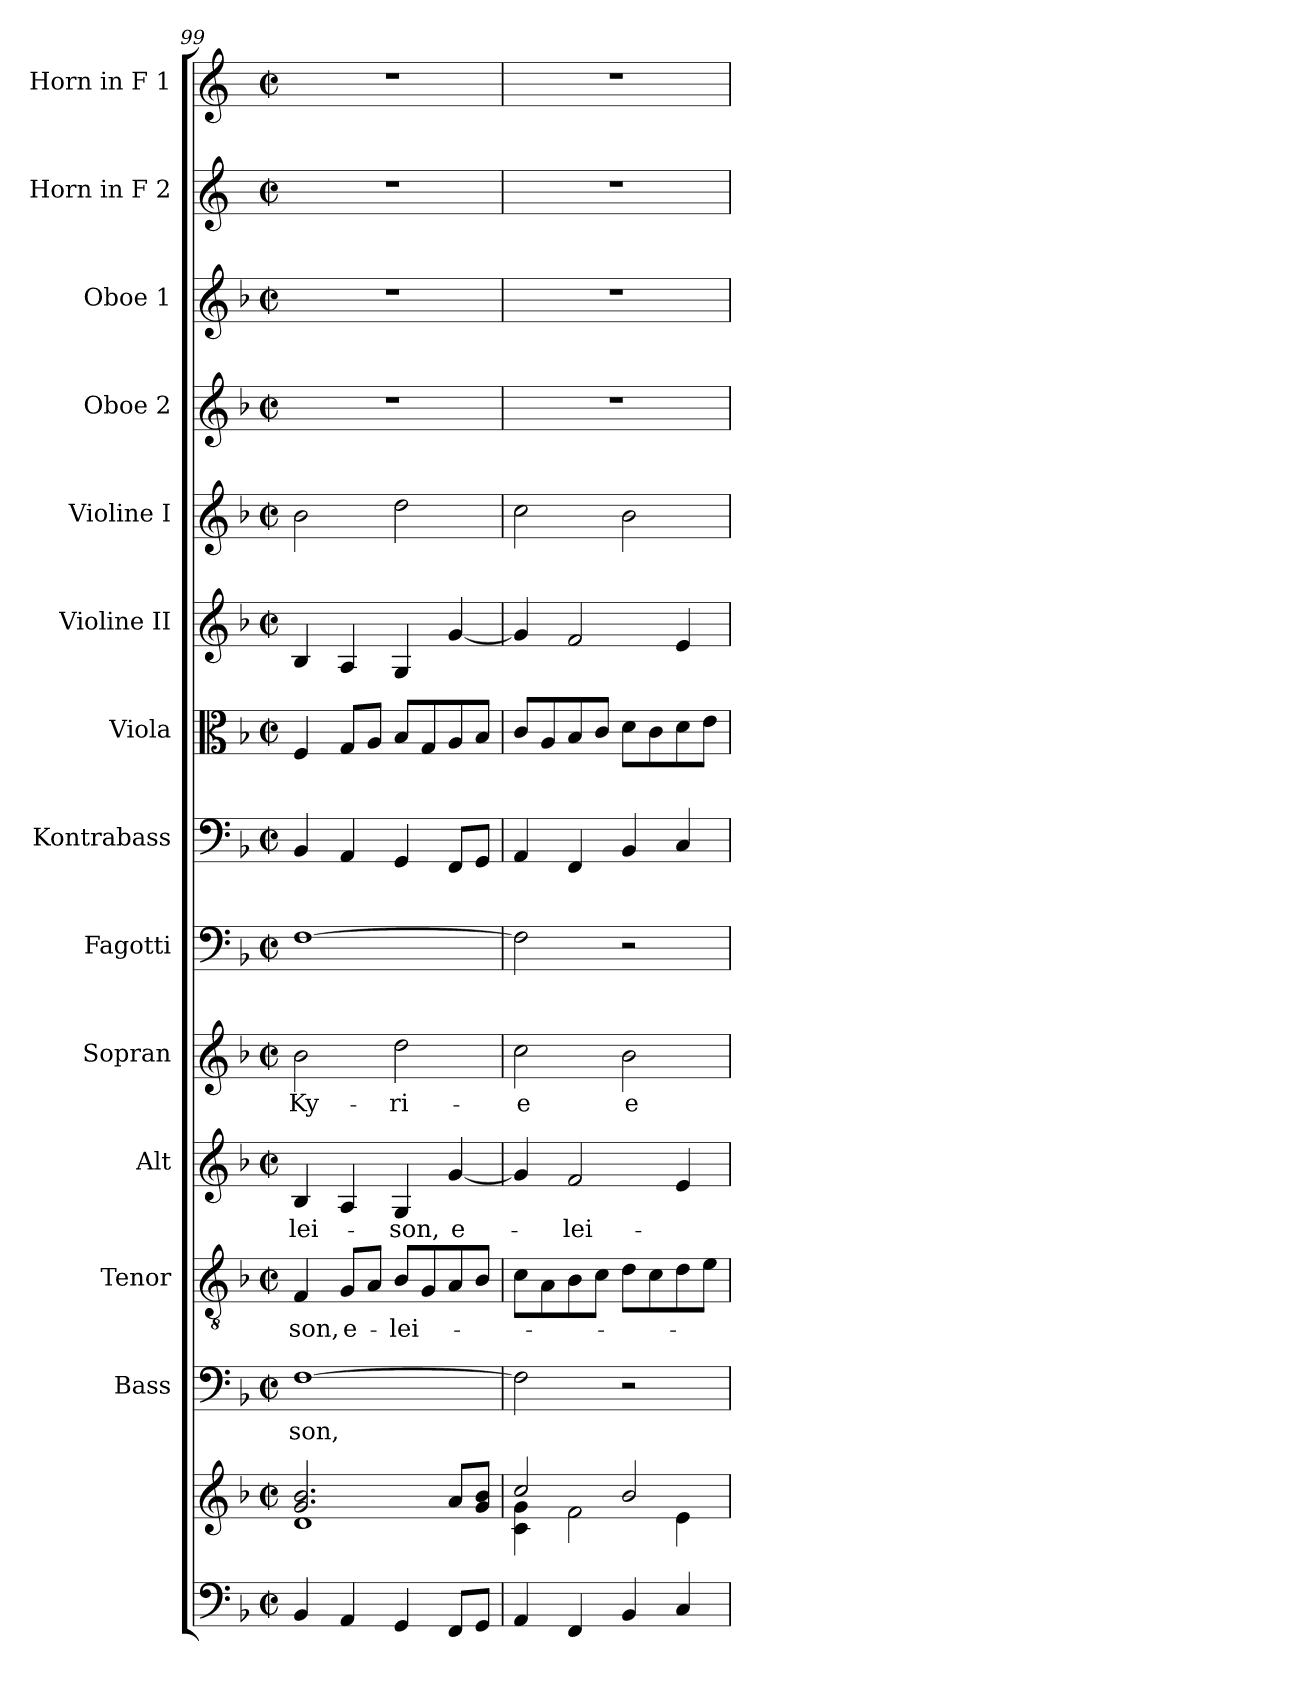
**kern	**kern	**kern	**text	**kern	**text	**kern	**text	**kern	**text	**kern	**kern	**kern	**kern	**kern	**kern	**kern	**kern	**kern
*part14	*part14	*part13	*part13	*part12	*part12	*part11	*part11	*part10	*part10	*part9	*part8	*part7	*part6	*part5	*part4	*part3	*part2	*part1
*staff15	*staff14	*staff13	*staff13	*staff12	*staff12	*staff11	*staff11	*staff10	*staff10	*staff9	*staff8	*staff7	*staff6	*staff5	*staff4	*staff3	*staff2	*staff1
*	*	*I"Bass	*	*I"Tenor	*	*I"Alt	*	*I"Sopran	*	*I"Fagotti	*I"Kontrabass	*I"Viola	*I"Violine II	*I"Violine I	*I"Oboe 2	*I"Oboe 1	*I"Horn in F 2	*I"Horn in F 1
*	*	*I'B.	*	*I'T.	*	*I'A.	*	*I'S.	*	*I'Fg.	*I'Kb.	*I'Vla.	*I'Vl. II	*I'Vl. I	*I'Ob. 2	*I'Ob. 1	*	*
*clefF4	*clefG2	*clefF4	*	*clefGv2	*	*clefG2	*	*clefG2	*	*clefF4	*clefF4	*clefC3	*clefG2	*clefG2	*clefG2	*clefG2	*clefG2	*clefG2
*	*	*	*	*	*	*	*	*	*	*	*ITrd7c12	*	*	*	*	*	*ITrd4c7	*ITrd4c7
*k[b-]	*k[b-]	*k[b-]	*	*k[b-]	*	*k[b-]	*	*k[b-]	*	*k[b-]	*k[b-]	*k[b-]	*k[b-]	*k[b-]	*k[b-]	*k[b-]	*k[b-]	*k[b-]
*F:	*F:	*F:	*	*F:	*	*F:	*	*F:	*	*F:	*F:	*F:	*F:	*F:	*F:	*F:	*F:	*F:
*M2/2	*M2/2	*M2/2	*	*M2/2	*	*M2/2	*	*M2/2	*	*M2/2	*M2/2	*M2/2	*M2/2	*M2/2	*M2/2	*M2/2	*M2/2	*M2/2
*met(c|)	*met(c|)	*met(c|)	*	*met(c|)	*	*met(c|)	*	*met(c|)	*	*met(c|)	*met(c|)	*met(c|)	*met(c|)	*met(c|)	*met(c|)	*met(c|)	*met(c|)	*met(c|)
=99	=99	=99	=99	=99	=99	=99	=99	=99	=99	=99	=99	=99	=99	=99	=99	=99	=99	=99
*	*^	*	*	*	*	*	*	*	*	*	*	*	*	*	*	*	*	*
!	!	!	!	!LO:LY:b	!	!LO:LY:b	!	!LO:LY:b	!	!LO:LY:b	!	!	!	!	!	!	!	!	!
4BB-/	2.g/ 2.b-/	1d	[1F	-son,	4F/	-son,	4B-/	-lei-	2b-\	Ky-	[1F	4BBB-/	4F/	4B-/	2b-\	1r	1r	1r	1r
!	!	!	!	!	!	!LO:LY:b	!	!	!	!	!	!	!	!	!	!	!	!	!
4AA/	.	.	.	.	8G/L	e-	4A/	.	.	.	.	4AAA/	8G/L	4A/	.	.	.	.	.
.	.	.	.	.	8A/J	.	.	.	.	.	.	.	8A/J	.	.	.	.	.	.
!	!	!	!	!	!	!LO:LY:b	!	!LO:LY:b	!	!LO:LY:b	!	!	!	!	!	!	!	!	!
4GG/	.	.	.	.	8B-/L	-lei-	4G/	-son,	2dd\	-ri-	.	4GGG/	8B-/L	4G/	2dd\	.	.	.	.
.	.	.	.	.	8G/	.	.	.	.	.	.	.	8G/	.	.	.	.	.	.
!	!	!	!	!	!	!	!	!LO:LY:b	!	!	!	!	!	!	!	!	!	!	!
8FF/L	8a/L	.	.	.	8A/	.	[4g/	e-	.	.	.	8FFF/L	8A/	[4g/	.	.	.	.	.
8GG/J	8g/ 8b-/J	.	.	.	8B-/J	.	.	.	.	.	.	8GGG/J	8B-/J	.	.	.	.	.	.
=100	=100	=100	=100	=100	=100	=100	=100	=100	=100	=100	=100	=100	=100	=100	=100	=100	=100	=100	=100
!	!	!	!	!	!	!	!	!	!	!LO:LY:b	!	!	!	!	!	!	!	!	!
4AA/	2cc/	4c\ 4g\	2F\]	.	8c\L	.	4g/]	.	2cc\	-e	2F\]	4AAA/	8c/L	4g/]	2cc\	1r	1r	1r	1r
.	.	.	.	.	8A\	.	.	.	.	.	.	.	8A/	.	.	.	.	.	.
!	!	!	!	!	!	!	!	!LO:LY:b	!	!	!	!	!	!	!	!	!	!	!
4FF/	.	2f\	.	.	8B-\	.	2f/	-lei-	.	.	.	4FFF/	8B-/	2f/	.	.	.	.	.
.	.	.	.	.	8c\J	.	.	.	.	.	.	.	8c/J	.	.	.	.	.	.
!	!	!	!	!	!	!	!	!	!	!LO:LY:b	!	!	!	!	!	!	!	!	!
4BB-/	2b-/	.	2r	.	8d\L	.	.	.	2b-\	e-	2r	4BBB-/	8d\L	.	2b-\	.	.	.	.
.	.	.	.	.	8c\	.	.	.	.	.	.	.	8c\	.	.	.	.	.	.
4C/	.	4e\	.	.	8d\	.	4e/	.	.	.	.	4CC/	8d\	4e/	.	.	.	.	.
.	.	.	.	.	8e\J	.	.	.	.	.	.	.	8e\J	.	.	.	.	.	.
*	*v	*v	*	*	*	*	*	*	*	*	*	*	*	*	*	*	*	*	*
=	=	=	=	=	=	=	=	=	=	=	=	=	=	=	=	=	=	=
*-	*-	*-	*-	*-	*-	*-	*-	*-	*-	*-	*-	*-	*-	*-	*-	*-	*-	*-
